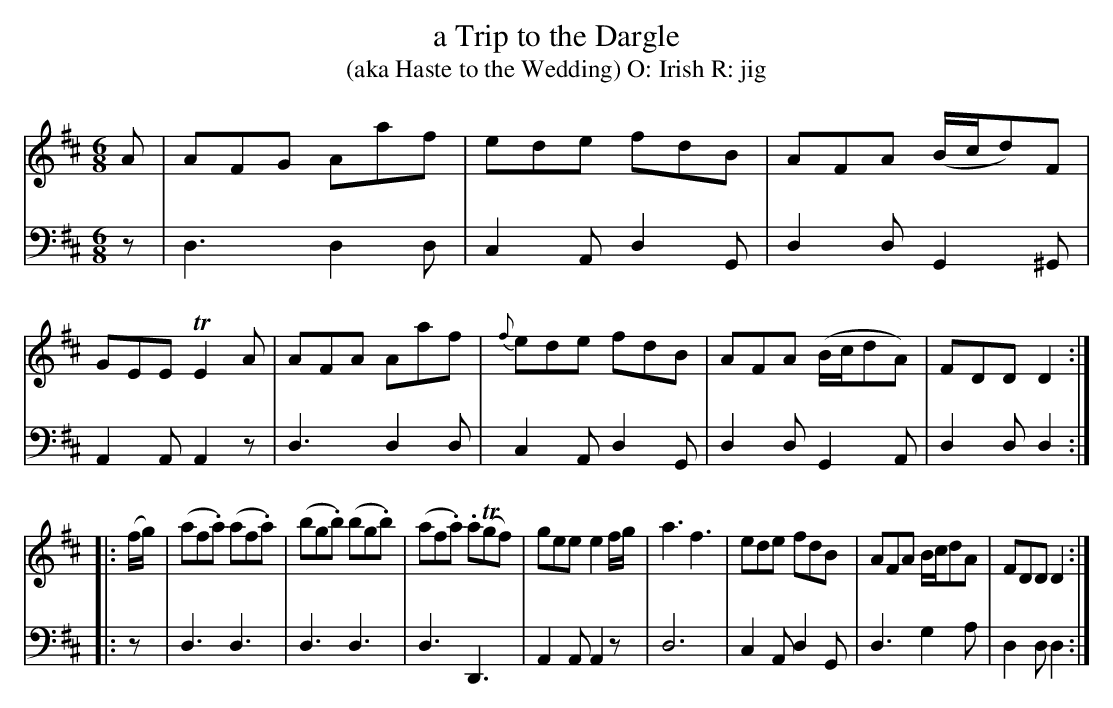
X:1
T: a Trip to the Dargle
T: (aka Haste to the Wedding) O: Irish R: jig
M: 6/8
L: 1/8
K: D
V: 1 staves=2
A |\
AFG Aaf | ede fdB | AFA (B/c/d)F | GEE TE2A |\
AFA Aaf | {f}ede fdB | AFA (B/c/dA) | FDD D2 :|
|: (f/g/) |\
(af.a) (af.a) | (bg.b) (bg.b) | (af.a) .a(Tgf) | gee e2 f/g/ |\
a3 f3 | ede fdB | AFA B/c/dA | FDD D2 :|
V: 2 clef=bass middle=d
z |\
d3 d2d | c2A d2G | d2d G2^G | A2A A2z |\
d3 d2d | c2A d2G | d2d G2A | d2d d2 :|
|: z |\
d3 d3 | d3 d3 | d3 D3 | A2A A2z |\
d6 | c2A d2G | d3 g2a | d2d d2 :|
